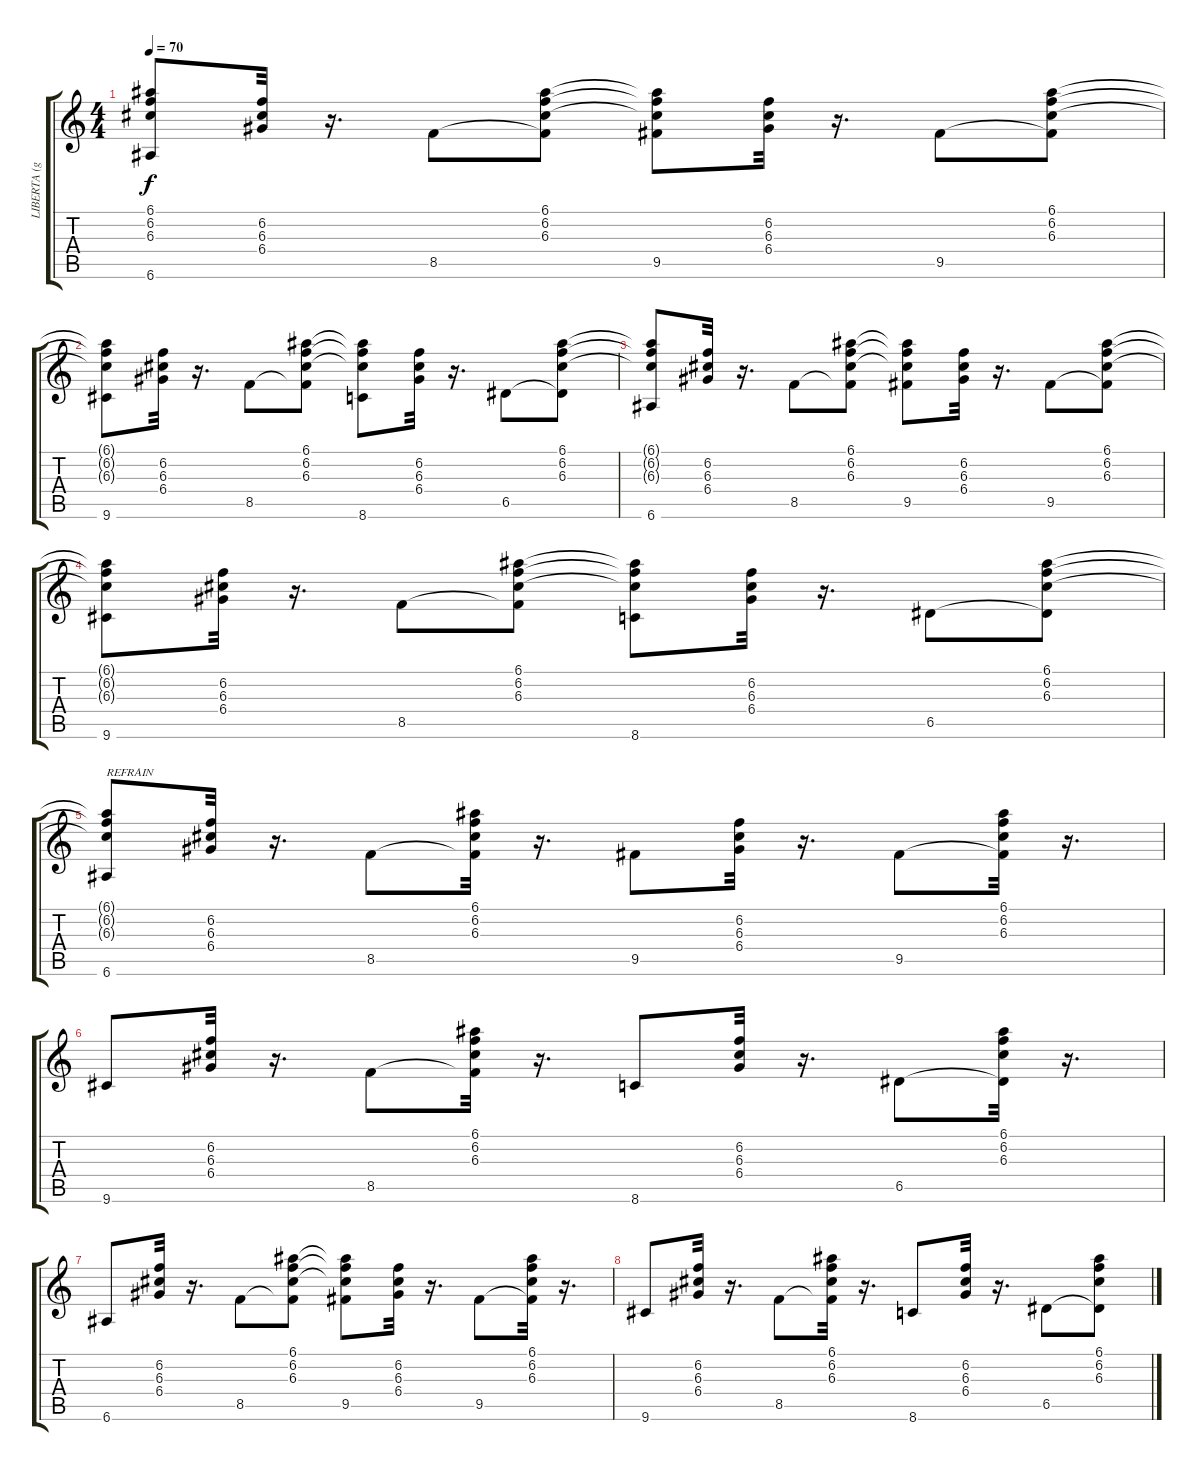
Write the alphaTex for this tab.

\track ("LIBERTA (guitare 1)" "LIBERTA (g") {instrument acousticguitarnylon}
\staff {score tabs}
\tuning (E4 B3 G3 D3 A2 E2) {hide}
\ts (4 4)
\tempo 70
\clef g2
\ks c
(6.1{t} 6.2{t} 6.3{t} 6.6).8{dy f} (6.2 6.3 6.4).32 r.16{d} 8.5.8 (6.1 6.2 6.3 8.5{t}).8 (6.1{t} 6.2{t} 6.3{t} 9.5).8 (6.2 6.3 6.4).32 r.16{d} 9.5.8 (6.1 6.2 6.3 9.5{t}).8 |
(6.1{t} 6.2{t} 6.3{t} 9.6).8 (6.2 6.3 6.4).32 r.16{d} 8.5.8 (6.1 6.2 6.3 8.5{t}).8 (6.1{t} 6.2{t} 6.3{t} 8.6).8 (6.2 6.3 6.4).32 r.16{d} 6.5.8 (6.1 6.2 6.3 6.5{t}).8 |
(6.1{t} 6.2{t} 6.3{t} 6.6).8 (6.2 6.3 6.4).32 r.16{d} 8.5.8 (6.1 6.2 6.3 8.5{t}).8 (6.1{t} 6.2{t} 6.3{t} 9.5).8 (6.2 6.3 6.4).32 r.16{d} 9.5.8 (6.1 6.2 6.3 9.5{t}).8 |
(6.1{t} 6.2{t} 6.3{t} 9.6).8 (6.2 6.3 6.4).32 r.16{d} 8.5.8 (6.1 6.2 6.3 8.5{t}).8 (6.1{t} 6.2{t} 6.3{t} 8.6).8 (6.2 6.3 6.4).32 r.16{d} 6.5.8 (6.1 6.2 6.3 6.5{t}).8 |
(6.1{t} 6.2{t} 6.3{t} 6.6).8{txt "REFRAIN"} (6.2 6.3 6.4).32 r.16{d} 8.5.8 (6.1 6.2 6.3 8.5{t}).32 r.16{d} 9.5.8 (6.2 6.3 6.4).32 r.16{d} 9.5.8 (6.1 6.2 6.3 9.5{t}).32 r.16{d} |
9.6.8 (6.2 6.3 6.4).32 r.16{d} 8.5.8 (6.1 6.2 6.3 8.5{t}).32 r.16{d} 8.6.8 (6.2 6.3 6.4).32 r.16{d} 6.5.8 (6.1 6.2 6.3 6.5{t}).32 r.16{d} |
6.6.8 (6.2 6.3 6.4).32 r.16{d} 8.5.8 (6.1 6.2 6.3 8.5{t}).8 (6.1{t} 6.2{t} 6.3{t} 9.5).8 (6.2 6.3 6.4).32 r.16{d} 9.5.8 (6.1 6.2 6.3 9.5{t}).32 r.16{d} |
9.6.8 (6.2 6.3 6.4).32 r.16{d} 8.5.8 (6.1 6.2 6.3 8.5{t}).32 r.16{d} 8.6.8 (6.2 6.3 6.4).32 r.16{d} 6.5.8 (6.1 6.2 6.3 6.5{t}).8
